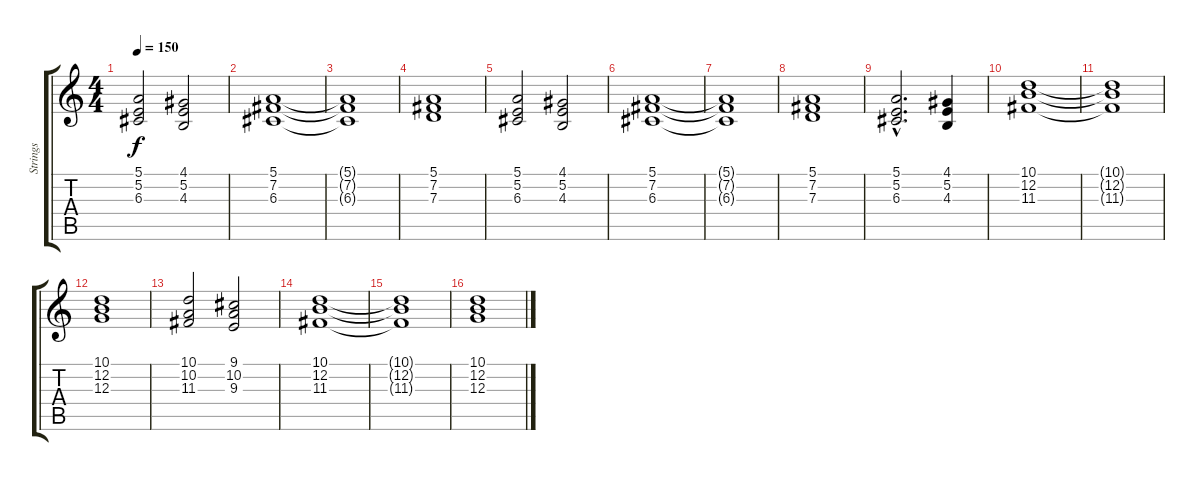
\track ("Strings" "Strings") {instrument stringensemble1}
\staff {score tabs}
\tuning (E4 B3 G3 D3 A2 E2) {hide}
\ts (4 4)
\tempo 150
\clef g2
\ks c
(5.1 5.2 6.3).2{dy f} (4.1 5.2 4.3).2 |
(5.1 7.2 6.3).1 |
(5.1{t} 7.2{t} 6.3{t}).1 |
(5.1 7.2 7.3).1 |
(5.1 5.2 6.3).2 (4.1 5.2 4.3).2 |
(5.1 7.2 6.3).1 |
(5.1{t} 7.2{t} 6.3{t}).1 |
(5.1 7.2 7.3).1 |
(5.1{hac} 5.2{hac} 6.3{hac}).2{d} (4.1 5.2 4.3).4 |
(10.1 12.2 11.3).1{volume 10} |
(10.1{t} 12.2{t} 11.3{t}).1 |
(10.1 12.2 12.3).1 |
(10.1 10.2 11.3).2 (9.1 10.2 9.3).2 |
(10.1 12.2 11.3).1 |
(10.1{t} 12.2{t} 11.3{t}).1 |
(10.1 12.2 12.3).1
